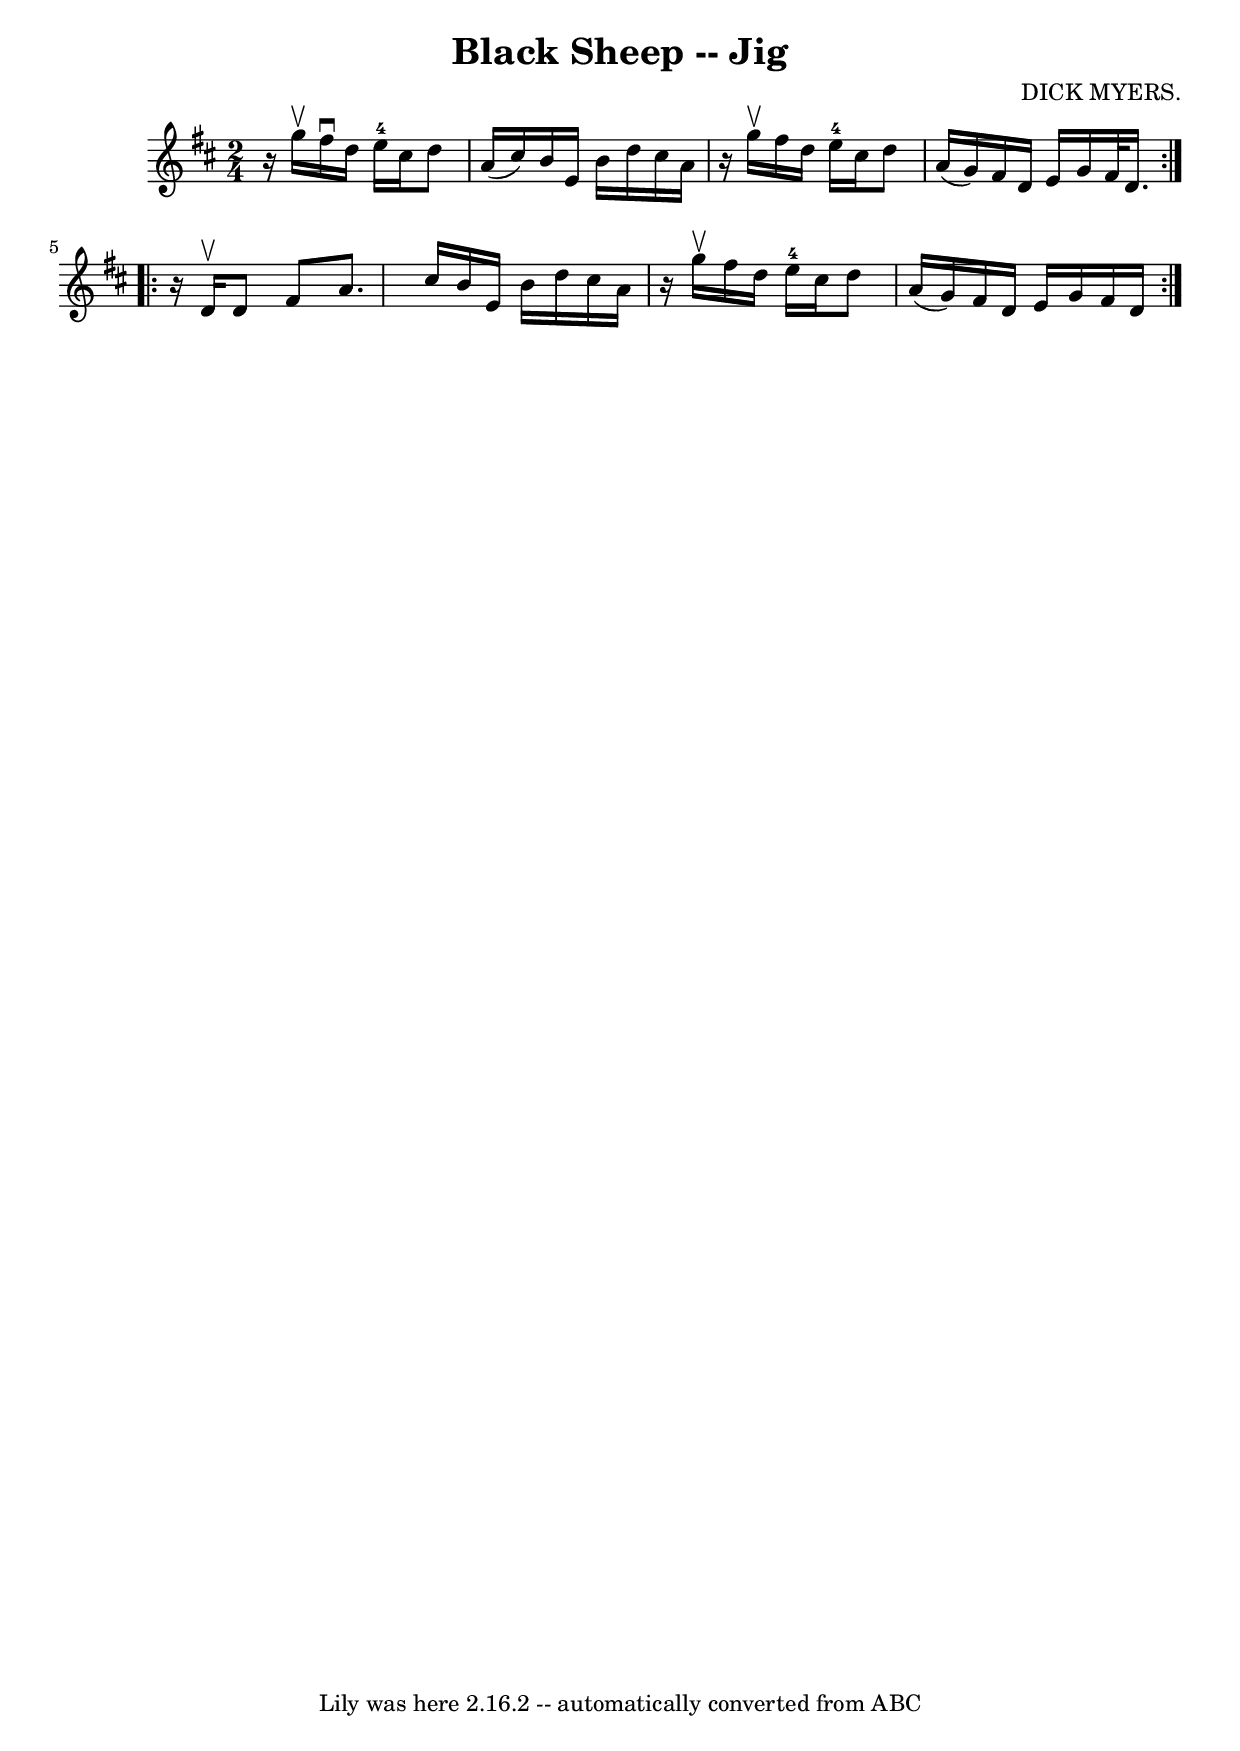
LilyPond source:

\version "2.7.40"
\include "Mammoth.ily"
\header {
	%% book = "Ryan's Mammoth Collection"
	composer = "DICK MYERS."
	crossRefNumber = "1"
	footnotes = "\\\\112 630"
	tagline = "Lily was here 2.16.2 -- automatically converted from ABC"
	title = "Black Sheep -- Jig"
}
voicedefault =  {


\repeat volta 2 {
\time 2/4 
\key d \major   r16 g''16^\upbow |
 fis''16^\downbow   
d''16 e''16-4 cis''16 d''8 a'16 (cis''16)   |
 b'16 
 e'16 b'16 d''16 cis''16 a'16    r16 g''16^\upbow   |
   
fis''16 d''16 e''16-4 cis''16 d''8 a'16 (g'16)   
|
 fis'16 d'16 e'16 g'16 fis'32 d'16.  }     
\repeat volta 2 {   r16 d'16^\upbow |
 d'8 fis'8 a'8.    
cis''16    |
 b'16 e'16 b'16 d''16 cis''16 a'16    r16 
g''16^\upbow   |
 fis''16 d''16 e''16-4 cis''16 d''8    
a'16 (g'16)   |
 fis'16 d'16 e'16 g'16 fis'16 d'16 
   }   
}

\score{
    <<

	\context Staff="default"
	{
	    \voicedefault 
	}

    >>
	\layout {
	}
	\midi {}
}
